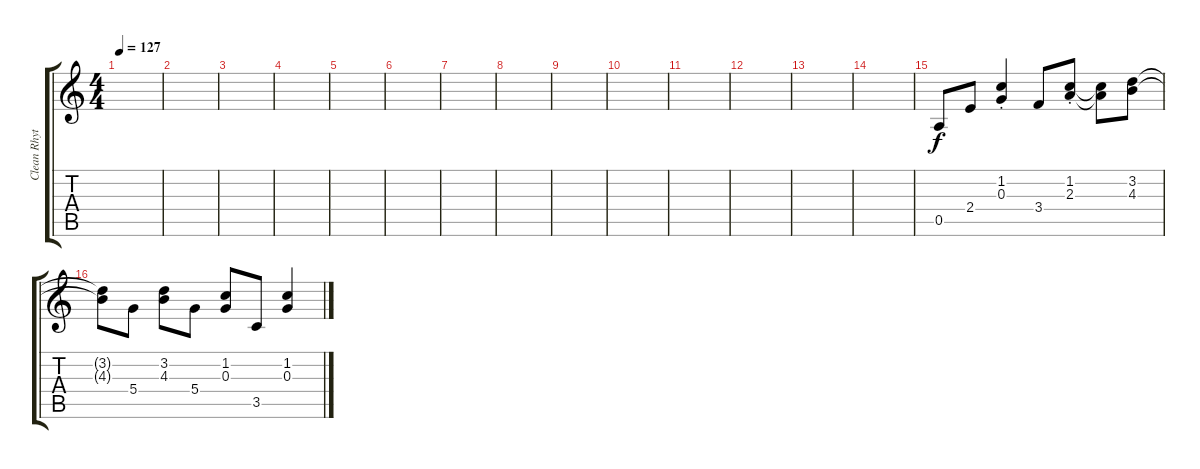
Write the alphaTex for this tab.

\track ("Clean Rhythm" "Clean Rhyt") {instrument overdrivenguitar}
\staff {score tabs}
\tuning (E4 B3 G3 D3 A2 E2) {hide}
\ts (4 4)
\tempo 127
\clef g2
\ks c
|
|
|
|
|
|
|
|
|
|
|
|
|
|
0.5.8 2.4.8 (1.2 0.3{st}).4 3.4.8 (1.2 2.3{st}).8 (1.2{t} 2.3{t}).8 (3.2 4.3).8 |
(3.2{t} 4.3{t}).8 5.4.8 (3.2 4.3).8 5.4.8 (1.2 0.3).8 3.5.8 (1.2 0.3).4
